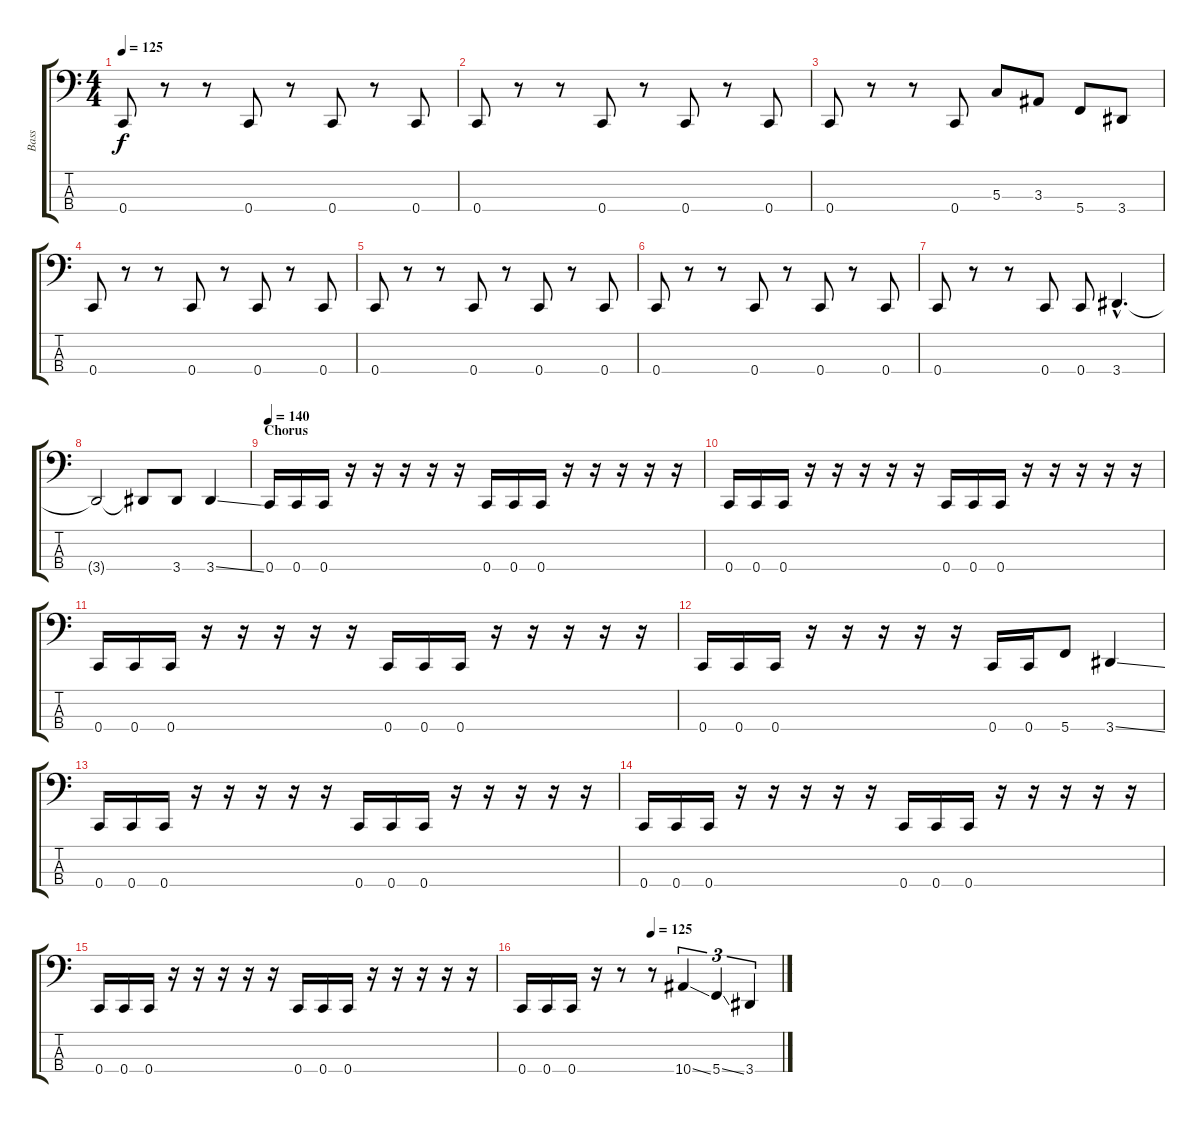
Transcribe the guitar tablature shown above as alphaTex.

\track ("Bass" "Bass") {instrument electricbasspick}
\staff {score tabs}
\tuning (F2 C2 G1 C1) {hide}
\ts (4 4)
\tempo 125
\clef f4
\ks c
0.4.8{dy f} r.8 r.8 0.4.8 r.8 0.4.8 r.8 0.4.8 |
0.4.8 r.8 r.8 0.4.8 r.8 0.4.8 r.8 0.4.8 |
0.4.8 r.8 r.8 0.4.8 5.3.8 3.3.8 5.4.8 3.4.8 |
0.4.8 r.8 r.8 0.4.8 r.8 0.4.8 r.8 0.4.8 |
0.4.8 r.8 r.8 0.4.8 r.8 0.4.8 r.8 0.4.8 |
0.4.8 r.8 r.8 0.4.8 r.8 0.4.8 r.8 0.4.8 |
0.4.8 r.8 r.8 0.4.8 0.4.8 3.4{hac}.4{d} |
3.4{t}.2 3.4{t}.8 3.4.8 3.4{ss}.4 |
\section ("" "Chorus")
\tempo 140
0.4.16 0.4.16 0.4.16 r.16 r.16 r.16 r.16 r.16 0.4.16 0.4.16 0.4.16 r.16 r.16 r.16 r.16 r.16 |
0.4.16 0.4.16 0.4.16 r.16 r.16 r.16 r.16 r.16 0.4.16 0.4.16 0.4.16 r.16 r.16 r.16 r.16 r.16 |
0.4.16 0.4.16 0.4.16 r.16 r.16 r.16 r.16 r.16 0.4.16 0.4.16 0.4.16 r.16 r.16 r.16 r.16 r.16 |
0.4.16 0.4.16 0.4.16 r.16 r.16 r.16 r.16 r.16 0.4.16 0.4.16 5.4.8 3.4{ss}.4 |
0.4.16 0.4.16 0.4.16 r.16 r.16 r.16 r.16 r.16 0.4.16 0.4.16 0.4.16 r.16 r.16 r.16 r.16 r.16 |
0.4.16 0.4.16 0.4.16 r.16 r.16 r.16 r.16 r.16 0.4.16 0.4.16 0.4.16 r.16 r.16 r.16 r.16 r.16 |
0.4.16 0.4.16 0.4.16 r.16 r.16 r.16 r.16 r.16 0.4.16 0.4.16 0.4.16 r.16 r.16 r.16 r.16 r.16 |
\tempo (125 0.5)
0.4.16 0.4.16 0.4.16 r.16 r.8 r.8 10.4{ss}.4{tu (3 2)} 5.4{ss}.4{tu (3 2)} 3.4.4{tu (3 2)}
